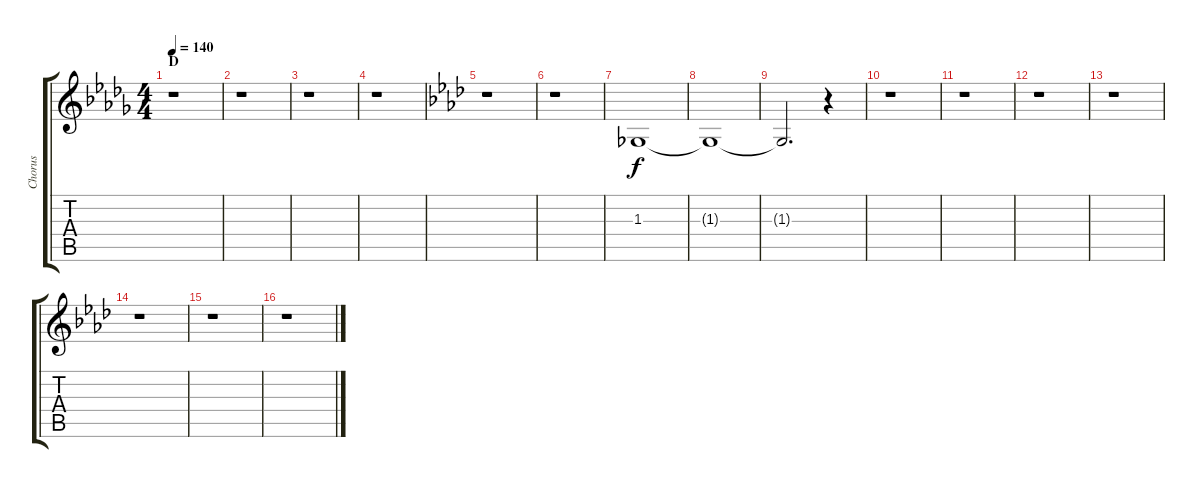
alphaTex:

\track ("Chorus" "Chorus") {instrument choiraahs}
\staff {score tabs}
\tuning (D4 A3 F3 C3 G2 D2) {hide}
\ts (4 4)
\section ("" "D")
\tempo 140
\clef g2
\ks db
r.1{dy f} |
r.1 |
r.1 |
r.1 |
\ks ab
r.1 |
r.1 |
1.3.1 |
1.3{t}.1 |
1.3{t}.2{d} r.4 |
r.1 |
r.1 |
r.1 |
r.1 |
r.1 |
r.1 |
r.1
